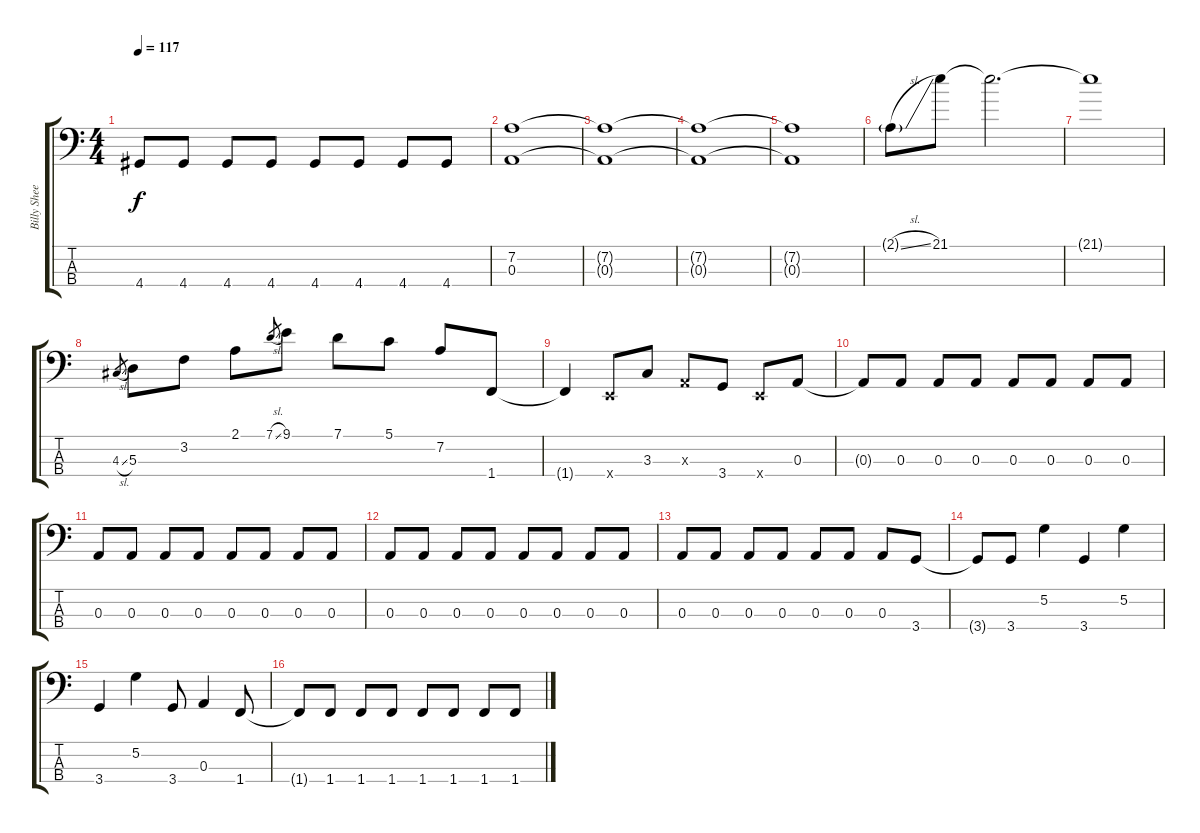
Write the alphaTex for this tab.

\track ("Billy Sheehan" "Billy Shee") {instrument electricbassfinger}
\staff {score tabs}
\tuning (G2 D2 A1 E1) {hide}
\ts (4 4)
\tempo 117
\clef f4
\ks c
4.4.8{dy f} 4.4.8 4.4.8 4.4.8 4.4.8 4.4.8 4.4.8 4.4.8 |
(7.2 0.3).1 |
(7.2{t} 0.3{t}).1 |
(7.2{t} 0.3{t}).1 |
(7.2{t} 0.3{t}).1 |
2.1{sl g}.8 21.1.8 21.1{t}.2{d} |
21.1{t}.1 |
4.3{sl}.8{gr} 5.3.8 3.2.8 2.1.8 7.1{sl}.8{gr} 9.1.8 7.1.8 5.1.8 7.2.8 1.4.8 |
1.4{t}.4 0.4{x}.8 3.3.8 0.3{x}.8 3.4.8 0.4{x}.8 0.3.8 |
0.3{t}.8 0.3.8 0.3.8 0.3.8 0.3.8 0.3.8 0.3.8 0.3.8 |
0.3.8 0.3.8 0.3.8 0.3.8 0.3.8 0.3.8 0.3.8 0.3.8 |
0.3.8 0.3.8 0.3.8 0.3.8 0.3.8 0.3.8 0.3.8 0.3.8 |
0.3.8 0.3.8 0.3.8 0.3.8 0.3.8 0.3.8 0.3.8 3.4.8 |
3.4{t}.8 3.4.8 5.2.4 3.4.4 5.2.4 |
3.4.4 5.2.4 3.4.8 0.3.4 1.4.8 |
1.4{t}.8 1.4.8 1.4.8 1.4.8 1.4.8 1.4.8 1.4.8 1.4.8
